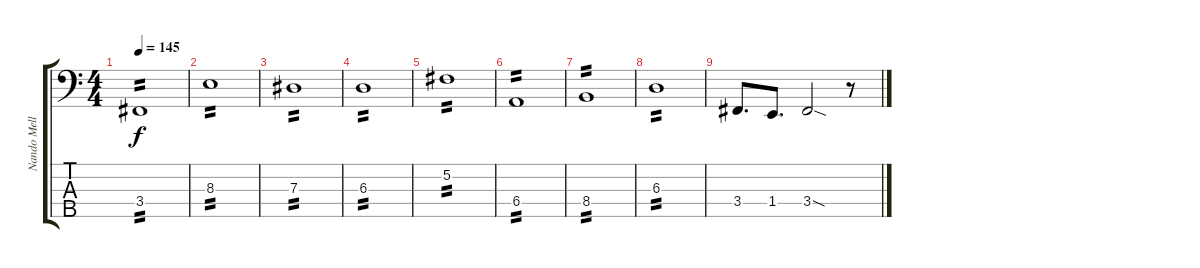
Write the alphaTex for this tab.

\track ("Nando Mello" "Nando Mell") {instrument electricbassfinger}
\staff {score tabs}
\tuning (Gb2 Db2 Ab1 Eb1 Bb0) {hide}
\ts (4 4)
\tempo 145
\clef f4
\ks c
3.4.1{tp 2 dy f} |
8.3.1{tp 2} |
7.3.1{tp 2} |
6.3.1{tp 2} |
5.2.1{tp 2} |
6.4.1{tp 2} |
8.4.1{tp 2} |
6.3.1{tp 2} |
3.4.8{d} 1.4.8{d} 3.4{sod}.2 r.8
